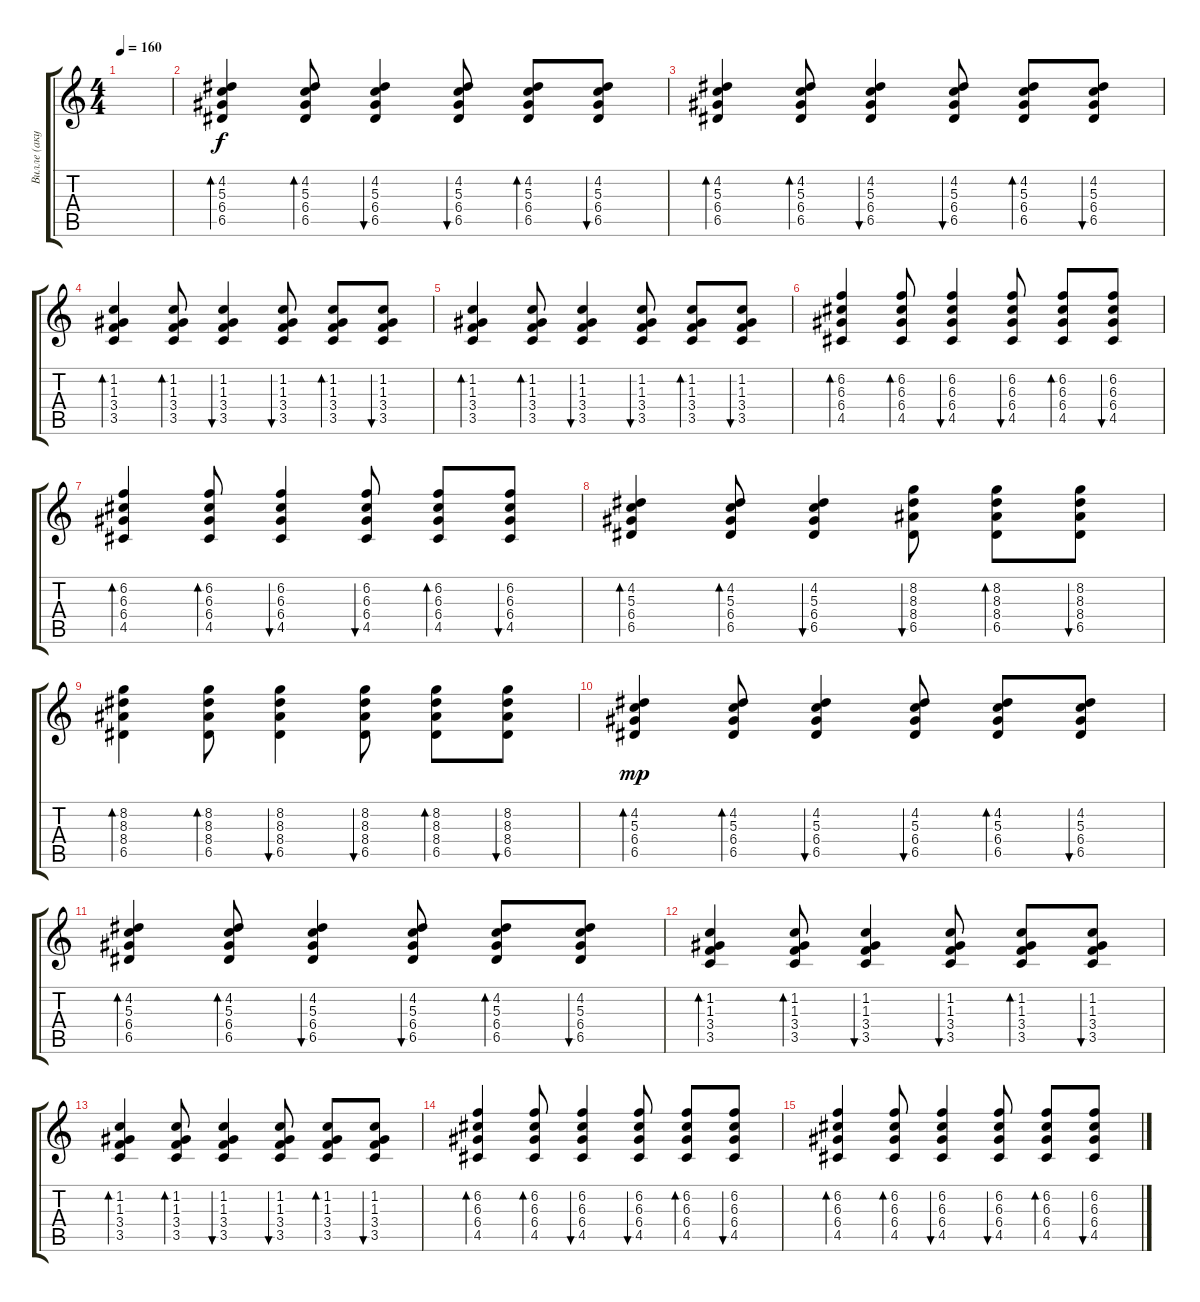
\track ("Вилле (акустика) 1" "Вилле (аку") {instrument acousticguitarnylon}
\staff {score tabs}
\tuning (E4 B3 G3 D3 A2 E2) {hide}
\ts (4 4)
\tempo 160
\clef g2
\ks c
|
(4.2 5.3 6.4 6.5).4{bd 120} (4.2 5.3 6.4 6.5).8{bd 120} (4.2 5.3 6.4 6.5).4{bu 120} (4.2 5.3 6.4 6.5).8{bu 120} (4.2 5.3 6.4 6.5).8{bd 120} (4.2 5.3 6.4 6.5).8{bu 120} |
(4.2 5.3 6.4 6.5).4{bd 120} (4.2 5.3 6.4 6.5).8{bd 120} (4.2 5.3 6.4 6.5).4{bu 120} (4.2 5.3 6.4 6.5).8{bu 120} (4.2 5.3 6.4 6.5).8{bd 120} (4.2 5.3 6.4 6.5).8{bu 120} |
(1.2 1.3 3.4 3.5).4{bd 120} (1.2 1.3 3.4 3.5).8{bd 120} (1.2 1.3 3.4 3.5).4{bu 120} (1.2 1.3 3.4 3.5).8{bu 120} (1.2 1.3 3.4 3.5).8{bd 120} (1.2 1.3 3.4 3.5).8{bu 120} |
(1.2 1.3 3.4 3.5).4{bd 120} (1.2 1.3 3.4 3.5).8{bd 120} (1.2 1.3 3.4 3.5).4{bu 120} (1.2 1.3 3.4 3.5).8{bu 120} (1.2 1.3 3.4 3.5).8{bd 120} (1.2 1.3 3.4 3.5).8{bu 120} |
(6.2 6.3 6.4 4.5).4{bd 120} (6.2 6.3 6.4 4.5).8{bd 120} (6.2 6.3 6.4 4.5).4{bu 120} (6.2 6.3 6.4 4.5).8{bu 120} (6.2 6.3 6.4 4.5).8{bd 120} (6.2 6.3 6.4 4.5).8{bu 120} |
(6.2 6.3 6.4 4.5).4{bd 120} (6.2 6.3 6.4 4.5).8{bd 120} (6.2 6.3 6.4 4.5).4{bu 120} (6.2 6.3 6.4 4.5).8{bu 120} (6.2 6.3 6.4 4.5).8{bd 120} (6.2 6.3 6.4 4.5).8{bu 120} |
(4.2 5.3 6.4 6.5).4{bd 120} (4.2 5.3 6.4 6.5).8{bd 120} (4.2 5.3 6.4 6.5).4{bu 120} (8.2 8.3 8.4 6.5).8{bu 120} (8.2 8.3 8.4 6.5).8{bd 120} (8.2 8.3 8.4 6.5).8{bu 120} |
(8.2 8.3 8.4 6.5).4{bd 120} (8.2 8.3 8.4 6.5).8{bd 120} (8.2 8.3 8.4 6.5).4{bu 120} (8.2 8.3 8.4 6.5).8{bu 120} (8.2 8.3 8.4 6.5).8{bd 120} (8.2 8.3 8.4 6.5).8{bu 120} |
(4.2 5.3 6.4 6.5).4{bd 120 dy mp} (4.2 5.3 6.4 6.5).8{bd 120} (4.2 5.3 6.4 6.5).4{bu 120} (4.2 5.3 6.4 6.5).8{bu 120} (4.2 5.3 6.4 6.5).8{bd 120} (4.2 5.3 6.4 6.5).8{bu 120} |
(4.2 5.3 6.4 6.5).4{bd 120} (4.2 5.3 6.4 6.5).8{bd 120} (4.2 5.3 6.4 6.5).4{bu 120} (4.2 5.3 6.4 6.5).8{bu 120} (4.2 5.3 6.4 6.5).8{bd 120} (4.2 5.3 6.4 6.5).8{bu 120} |
(1.2 1.3 3.4 3.5).4{bd 120} (1.2 1.3 3.4 3.5).8{bd 120} (1.2 1.3 3.4 3.5).4{bu 120} (1.2 1.3 3.4 3.5).8{bu 120} (1.2 1.3 3.4 3.5).8{bd 120} (1.2 1.3 3.4 3.5).8{bu 120} |
(1.2 1.3 3.4 3.5).4{bd 120} (1.2 1.3 3.4 3.5).8{bd 120} (1.2 1.3 3.4 3.5).4{bu 120} (1.2 1.3 3.4 3.5).8{bu 120} (1.2 1.3 3.4 3.5).8{bd 120} (1.2 1.3 3.4 3.5).8{bu 120} |
(6.2 6.3 6.4 4.5).4{bd 120} (6.2 6.3 6.4 4.5).8{bd 120} (6.2 6.3 6.4 4.5).4{bu 120} (6.2 6.3 6.4 4.5).8{bu 120} (6.2 6.3 6.4 4.5).8{bd 120} (6.2 6.3 6.4 4.5).8{bu 120} |
(6.2 6.3 6.4 4.5).4{bd 120} (6.2 6.3 6.4 4.5).8{bd 120} (6.2 6.3 6.4 4.5).4{bu 120} (6.2 6.3 6.4 4.5).8{bu 120} (6.2 6.3 6.4 4.5).8{bd 120} (6.2 6.3 6.4 4.5).8{bu 120}
